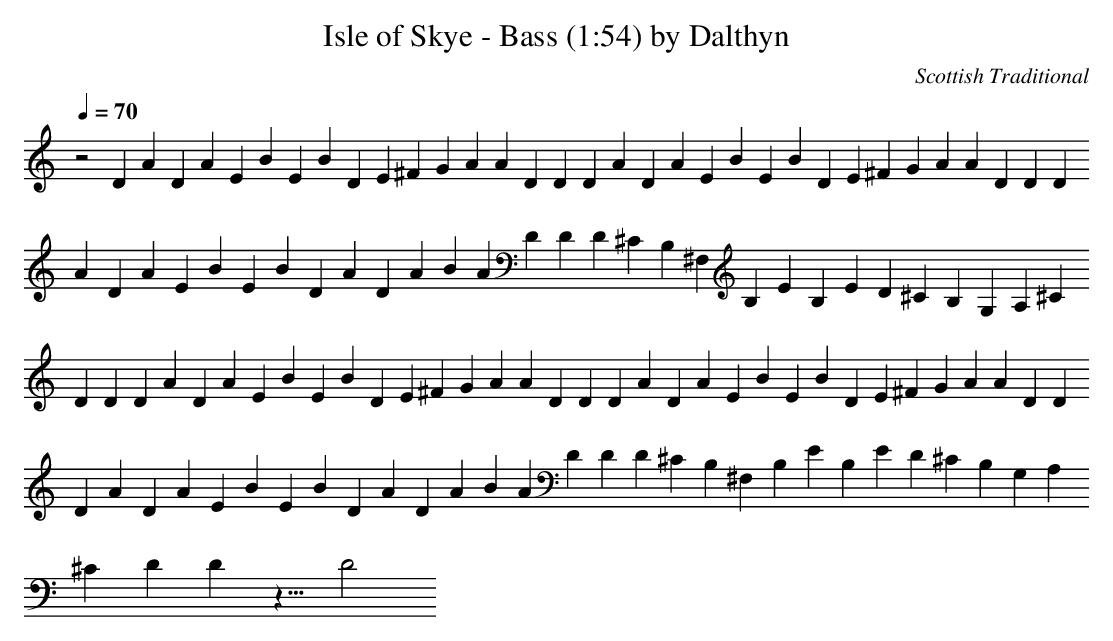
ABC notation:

X:1
T:Isle of Skye - Bass (1:54) by Dalthyn
C:Scottish Traditional
L:1/4
Q:70
K:C
z2 D A D A E B E B D E ^F G A A D D D A D A E B E B D E ^F G A A D D D
A D A E B E B D A D A B A D D D ^C B, ^F, B, E B, E D ^C B, G, A, ^C
D D D A D A E B E B D E ^F G A A D D D A D A E B E B D E ^F G A A D D
D A D A E B E B D A D A B A D D D ^C B, ^F, B, E B, E D ^C B, G, A,
^C D D z11/8 D2
